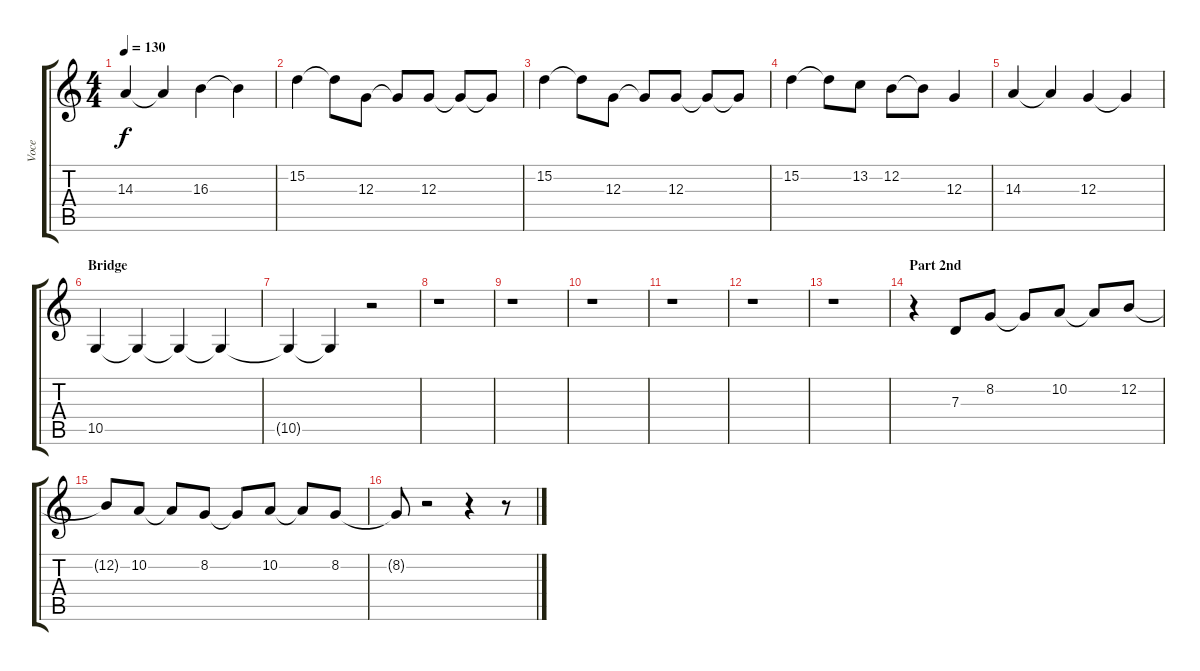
\track ("Voce" "Voce") {instrument reedorgan}
\staff {score tabs}
\tuning (E4 B3 G3 D3 A2 E2) {hide}
\ts (4 4)
\tempo 130
\clef g2
\ks c
14.3.4{dy f} 14.3{t}.4 16.3.4 16.3{t}.4 |
15.2.4 15.2{t}.8 12.3.8 12.3{t}.8 12.3.8 12.3{t}.8 12.3{t}.8 |
15.2.4 15.2{t}.8 12.3.8 12.3{t}.8 12.3.8 12.3{t}.8 12.3{t}.8 |
15.2.4 15.2{t}.8 13.2.8 12.2.8 12.2{t}.8 12.3.4 |
14.3.4 14.3{t}.4 12.3.4 12.3{t}.4 |
\section ("" "Bridge")
10.5.4 10.5{t}.4 10.5{t}.4 10.5{t}.4 |
10.5{t}.4 10.5{t}.4 r.2 |
r.1 |
r.1 |
r.1 |
r.1 |
r.1 |
r.1 |
\section ("" "Part 2nd")
r.4 7.3.8 8.2.8 8.2{t}.8 10.2.8 10.2{t}.8 12.2.8 |
12.2{t}.8 10.2.8 10.2{t}.8 8.2.8 8.2{t}.8 10.2.8 10.2{t}.8 8.2.8 |
8.2{t}.8 r.2 r.4 r.8
